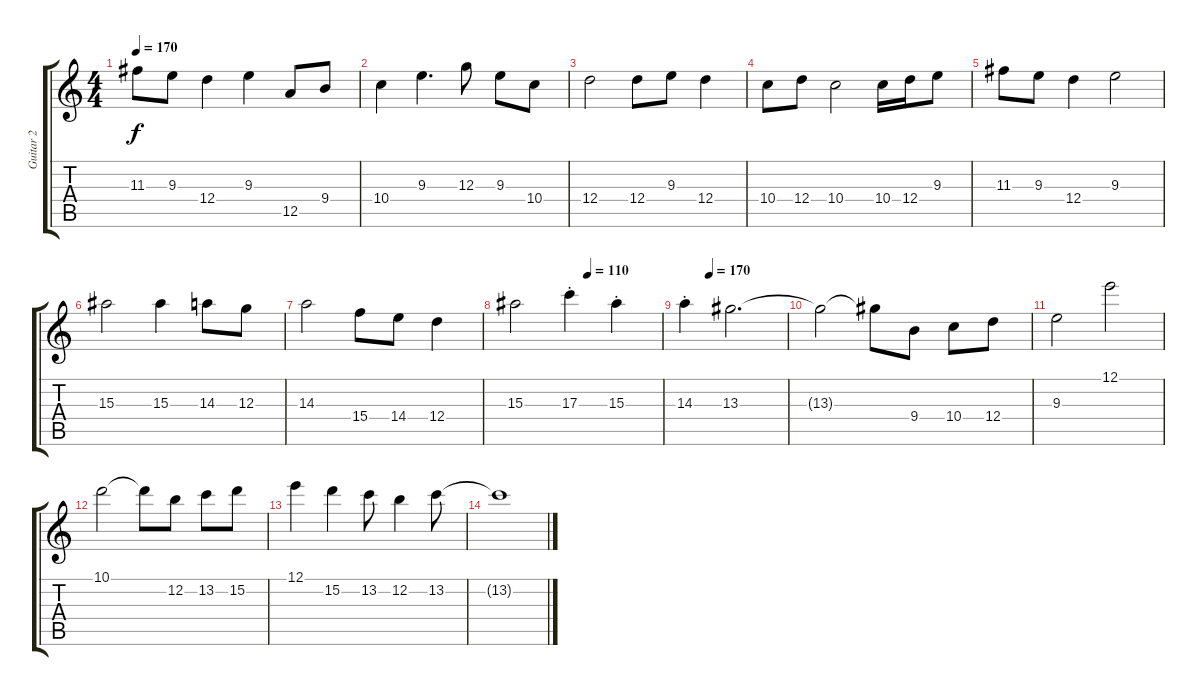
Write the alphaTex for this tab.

\track ("Guitar 2" "Guitar 2") {instrument distortionguitar}
\staff {score tabs}
\tuning (E4 B3 G3 D3 A2 E2) {hide}
\ts (4 4)
\tempo 170
\clef g2
\ks c
11.3.8{dy f} 9.3.8 12.4.4 9.3.4 12.5.8 9.4.8 |
10.4.4 9.3.4{d} 12.3.8 9.3.8 10.4.8 |
12.4.2 12.4.8 9.3.8 12.4.4 |
10.4.8 12.4.8 10.4.2 10.4.16 12.4.16 9.3.8 |
11.3.8 9.3.8 12.4.4 9.3.2 |
15.3.2 15.3.4 14.3.8 12.3.8 |
14.3.2 15.4.8 14.4.8 12.4.4 |
\tempo (110 0.5)
15.3.2 17.3{st}.4 15.3{st}.4 |
\tempo (170 0.25)
14.3{st}.4 13.3.2{d} |
13.3{t}.2 13.3{t}.8 9.4.8 10.4.8 12.4.8 |
9.3.2 12.1.2 |
10.1.2 10.1{t}.8 12.2.8 13.2.8 15.2.8 |
12.1.4 15.2.4 13.2.8 12.2.4 13.2.8 |
13.2{t}.1
